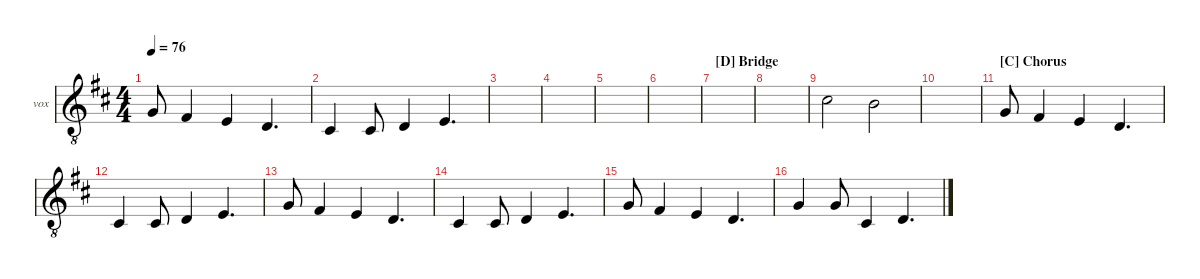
\defaultSystemsLayout 4
\hideDynamics
\bracketExtendMode nobrackets
\firstSystemTrackNameOrientation horizontal
\otherSystemsTrackNameOrientation horizontal
\track ("back vox." "vox") {instrument oboe}
\staff {score}
\tuning (E4 B3 G3 D3 A2 E2)
\ts (4 4)
\tempo 76
\clef g2
\ottava 8vb
\ks d
5.4{acc forcenatural}.8{dy mf} 4.4{acc #}.4 2.4{acc forcenatural}.4 0.4{acc forcenatural}.4{d} |
4.5{acc #}.4 4.5{acc #}.8 0.4{acc forcenatural}.4 2.4{acc forcenatural}.4{d} |
|
|
|
|
\section ("D" "Bridge")
|
|
2.2{acc #}.2 0.2{acc forcenatural}.2 |
|
\section ("C" "Chorus")
0.3{acc forcenatural}.8 4.4{acc #}.4 2.4{acc forcenatural}.4 0.4{acc forcenatural}.4{d} |
4.5{acc #}.4 4.5{acc #}.8 0.4{acc forcenatural}.4 2.4{acc forcenatural}.4{d} |
5.4{acc forcenatural}.8 4.4{acc #}.4 2.4{acc forcenatural}.4 0.4{acc forcenatural}.4{d} |
4.5{acc #}.4 4.5{acc #}.8 0.4{acc forcenatural}.4 2.4{acc forcenatural}.4{d} |
5.4{acc forcenatural}.8 4.4{acc #}.4 2.4{acc forcenatural}.4 0.4{acc forcenatural}.4{d} |
0.3{acc forcenatural}.4 0.3{acc forcenatural}.8 4.5{acc #}.4 5.5{acc forcenatural}.4{d}
